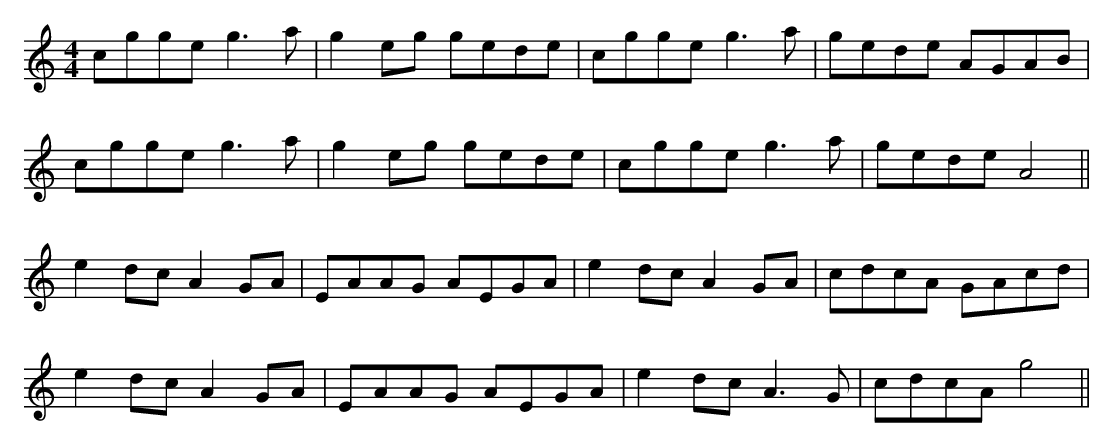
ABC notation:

X:1
M:4/4
K:C
cgge g3a|g2eg gede|cgge g3a|gede AGAB|
cgge g3a|g2eg gede|cgge g3a|gede A4||
e2dc A2GA|EAAG AEGA|e2dc A2GA|cdcA GAcd|
e2dc A2GA|EAAG AEGA|e2dc A3G|cdcA g4||
